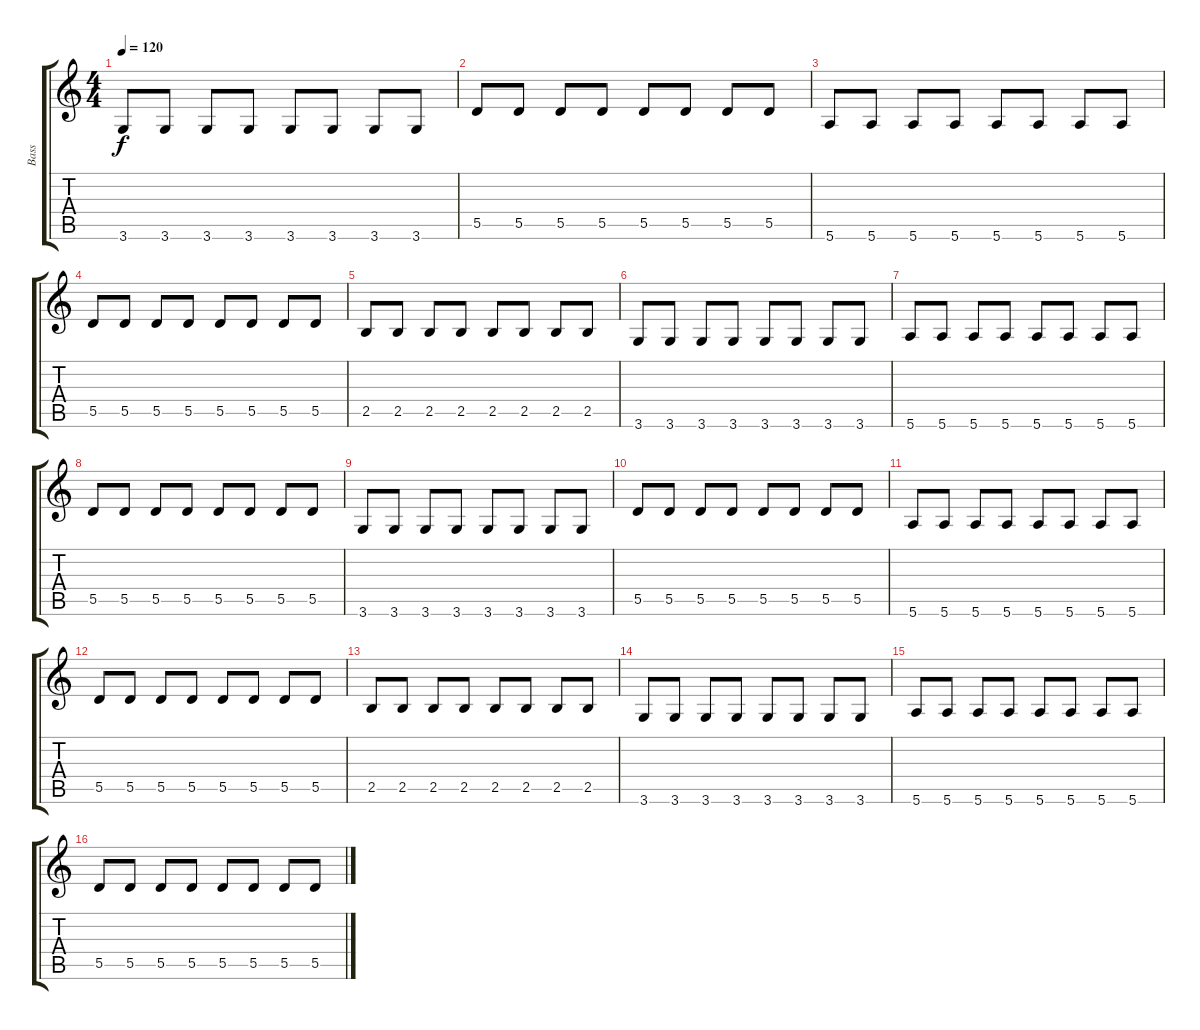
\track ("Bass" "Bass") {instrument electricbassfinger}
\staff {score tabs}
\tuning (E4 B3 G3 D3 A2 E2) {hide}
\ts (4 4)
\tempo 120
\clef g2
\ks c
3.6.8{dy f} 3.6.8 3.6.8 3.6.8 3.6.8 3.6.8 3.6.8 3.6.8 |
5.5.8 5.5.8 5.5.8 5.5.8 5.5.8 5.5.8 5.5.8 5.5.8 |
5.6.8 5.6.8 5.6.8 5.6.8 5.6.8 5.6.8 5.6.8 5.6.8 |
5.5.8 5.5.8 5.5.8 5.5.8 5.5.8 5.5.8 5.5.8 5.5.8 |
2.5.8 2.5.8 2.5.8 2.5.8 2.5.8 2.5.8 2.5.8 2.5.8 |
3.6.8 3.6.8 3.6.8 3.6.8 3.6.8 3.6.8 3.6.8 3.6.8 |
5.6.8 5.6.8 5.6.8 5.6.8 5.6.8 5.6.8 5.6.8 5.6.8 |
5.5.8 5.5.8 5.5.8 5.5.8 5.5.8 5.5.8 5.5.8 5.5.8 |
3.6.8 3.6.8 3.6.8 3.6.8 3.6.8 3.6.8 3.6.8 3.6.8 |
5.5.8 5.5.8 5.5.8 5.5.8 5.5.8 5.5.8 5.5.8 5.5.8 |
5.6.8 5.6.8 5.6.8 5.6.8 5.6.8 5.6.8 5.6.8 5.6.8 |
5.5.8 5.5.8 5.5.8 5.5.8 5.5.8 5.5.8 5.5.8 5.5.8 |
2.5.8 2.5.8 2.5.8 2.5.8 2.5.8 2.5.8 2.5.8 2.5.8 |
3.6.8 3.6.8 3.6.8 3.6.8 3.6.8 3.6.8 3.6.8 3.6.8 |
5.6.8 5.6.8 5.6.8 5.6.8 5.6.8 5.6.8 5.6.8 5.6.8 |
5.5.8 5.5.8 5.5.8 5.5.8 5.5.8 5.5.8 5.5.8 5.5.8
